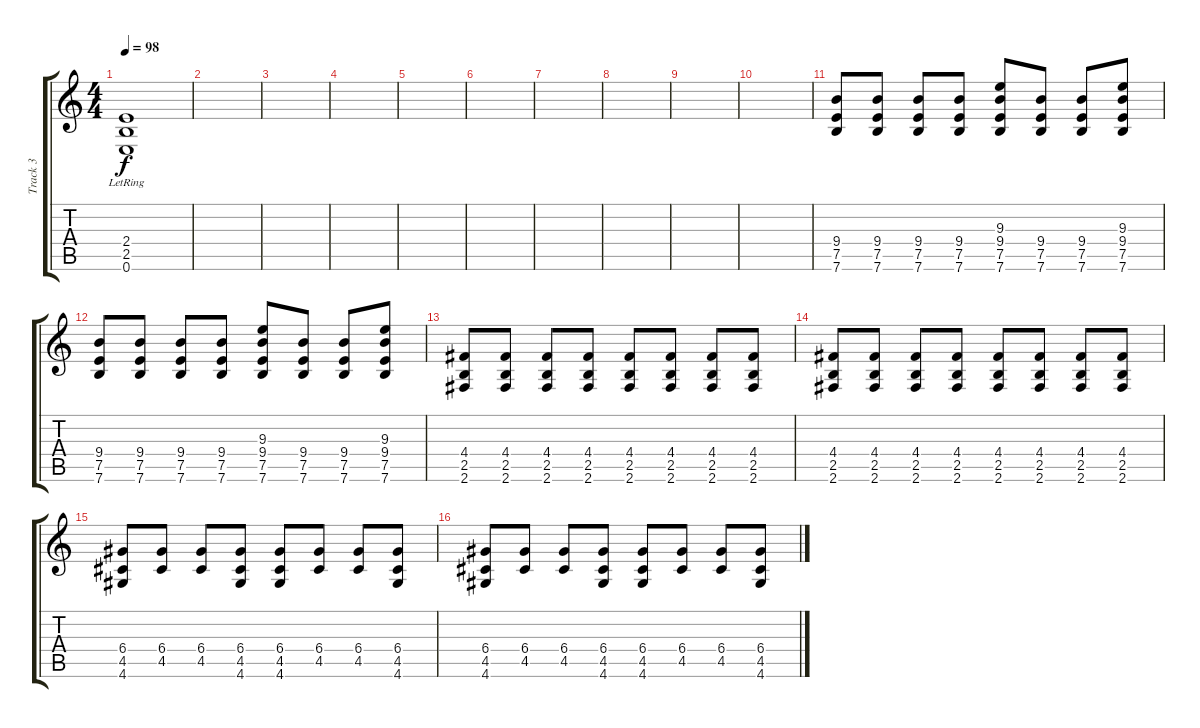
\track ("Track 3" "Track 3") {instrument distortionguitar}
\staff {score tabs}
\tuning (E4 B3 G3 D3 A2 E2) {hide}
\ts (4 4)
\tempo 98
\clef g2
\ks c
(2.4 2.5 0.6{lr}).1{dy f} |
|
|
|
|
|
|
|
|
|
(9.4 7.5 7.6).8 (9.4 7.5 7.6).8 (9.4 7.5 7.6).8 (9.4 7.5 7.6).8 (9.3 9.4 7.5 7.6).8 (9.4 7.5 7.6).8 (9.4 7.5 7.6).8 (9.3 9.4 7.5 7.6).8 |
(9.4 7.5 7.6).8 (9.4 7.5 7.6).8 (9.4 7.5 7.6).8 (9.4 7.5 7.6).8 (9.3 9.4 7.5 7.6).8 (9.4 7.5 7.6).8 (9.4 7.5 7.6).8 (9.3 9.4 7.5 7.6).8 |
(4.4 2.5 2.6).8 (4.4 2.5 2.6).8 (4.4 2.5 2.6).8 (4.4 2.5 2.6).8 (4.4 2.5 2.6).8 (4.4 2.5 2.6).8 (4.4 2.5 2.6).8 (4.4 2.5 2.6).8 |
(4.4 2.5 2.6).8 (4.4 2.5 2.6).8 (4.4 2.5 2.6).8 (4.4 2.5 2.6).8 (4.4 2.5 2.6).8 (4.4 2.5 2.6).8 (4.4 2.5 2.6).8 (4.4 2.5 2.6).8 |
(6.4 4.5 4.6).8 (6.4 4.5).8 (6.4 4.5).8 (6.4 4.5 4.6).8 (6.4 4.5 4.6).8 (6.4 4.5).8 (6.4 4.5).8 (6.4 4.5 4.6).8 |
(6.4 4.5 4.6).8 (6.4 4.5).8 (6.4 4.5).8 (6.4 4.5 4.6).8 (6.4 4.5 4.6).8 (6.4 4.5).8 (6.4 4.5).8 (6.4 4.5 4.6).8
